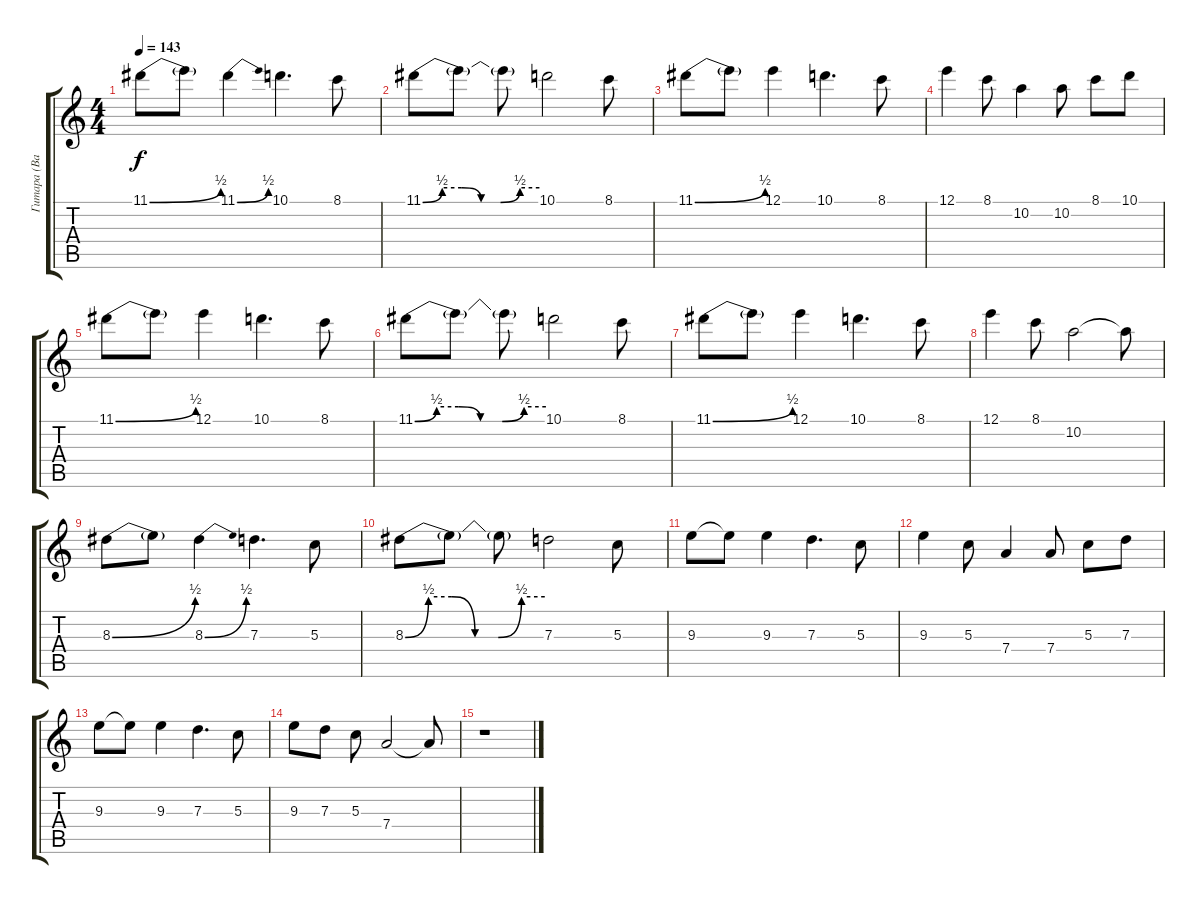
\track ("Гитара (Вадим)" "Гитара (Ва") {instrument electricguitarclean}
\staff {score tabs}
\tuning (E4 B3 G3 D3 A2 E2) {hide}
\ts (4 4)
\tempo 143
\clef g2
\ks c
11.1{be (bend 0 0 60 2)}.8{dy f volume 16 instrument distortionguitar} 11.1{t}.8 11.1{be (bend 0 0 60 2)}.4 10.1.4{d} 8.1.8 |
11.1{be (custom 0 0 10 2 20 2 30 0 40 0 50 2 60 2)}.8 11.1{t}.8 11.1{t}.8 10.1.2 8.1.8 |
11.1{be (bend 0 0 60 2)}.8 11.1{t}.8 12.1.4 10.1.4{d} 8.1.8 |
12.1.4 8.1.8 10.2.4 10.2.8 8.1.8 10.1.8 |
11.1{be (bend 0 0 60 2)}.8 11.1{t}.8 12.1.4 10.1.4{d} 8.1.8 |
11.1{be (custom 0 0 10 2 20 2 30 0 40 0 50 2 60 2)}.8 11.1{t}.8 11.1{t}.8 10.1.2 8.1.8 |
11.1{be (bend 0 0 60 2)}.8 11.1{t}.8 12.1.4 10.1.4{d} 8.1.8 |
12.1.4 8.1.8 10.2.2 10.2{t}.8 |
8.3{be (bend 0 0 60 2)}.8 8.3{t}.8 8.3{be (bend 0 0 60 2)}.4 7.3.4{d} 5.3.8 |
8.3{be (custom 0 0 10 2 20 2 30 0 40 0 50 2 60 2)}.8 8.3{t}.8 8.3{t}.8 7.3.2 5.3.8 |
9.3.8 9.3{t}.8 9.3.4 7.3.4{d} 5.3.8 |
9.3.4 5.3.8 7.4.4 7.4.8 5.3.8 7.3.8 |
9.3.8 9.3{t}.8 9.3.4 7.3.4{d} 5.3.8 |
9.3.8 7.3.8 5.3.8 7.4.2 7.4{t}.8 |
r.1
